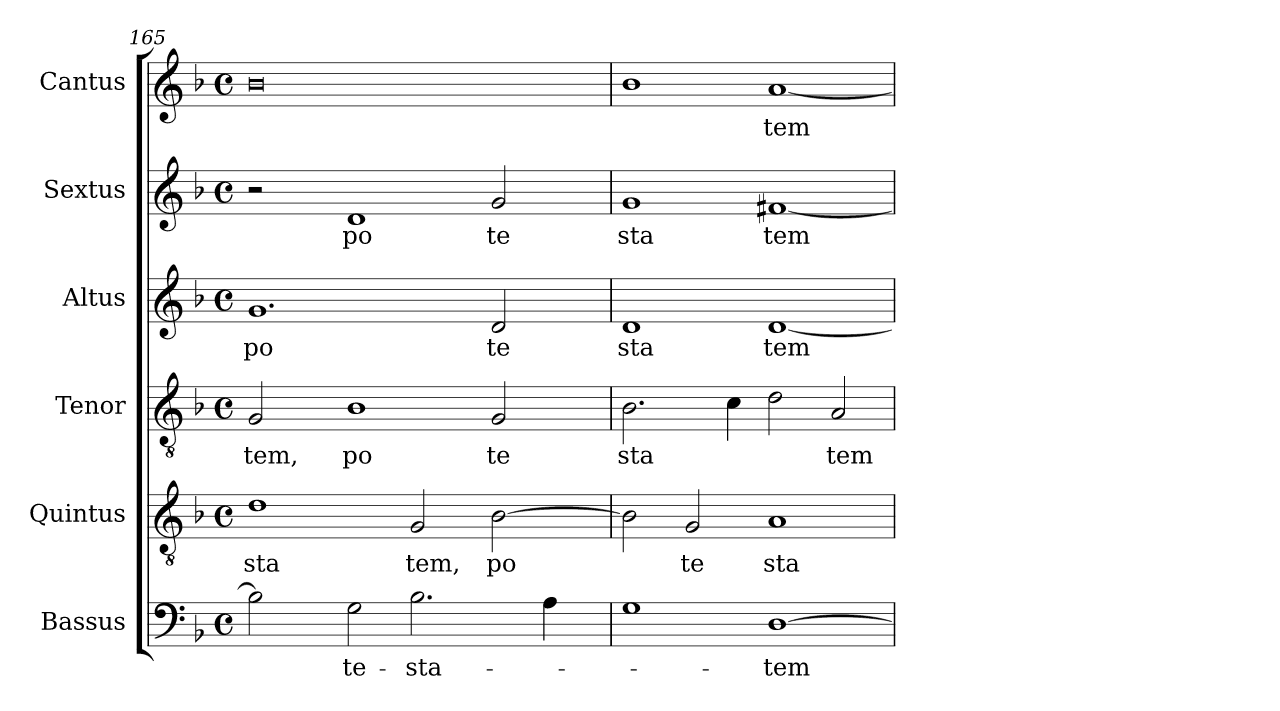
**kern	**text	**kern	**text	**kern	**text	**kern	**text	**kern	**text	**kern	**text
*part6	*part6	*part5	*part5	*part4	*part4	*part3	*part3	*part2	*part2	*part1	*part1
*staff6	*staff6	*staff5	*staff5	*staff4	*staff4	*staff3	*staff3	*staff2	*staff2	*staff1	*staff1
*I"Bassus	*	*I"Quintus	*	*I"Tenor	*	*I"Altus	*	*I"Sextus	*	*I"Cantus	*
*I'Bassus	*	*I'Quintus	*	*I'Tenor	*	*I'Altus	*	*I'Sextus	*	*I'Cantus	*
!!LO:LB:g=z
*clefF4	*	*clefGv2	*	*clefGv2	*	*clefG2	*	*clefG2	*	*clefG2	*
*k[b-]	*	*k[b-]	*	*k[b-]	*	*k[b-]	*	*k[b-]	*	*k[b-]	*
*F:	*	*F:	*	*F:	*	*F:	*	*F:	*	*F:	*
*M4/4	*	*M4/4	*	*M4/4	*	*M4/4	*	*M4/4	*	*M4/4	*
*met(c)	*	*met(c)	*	*met(c)	*	*met(c)	*	*met(c)	*	*met(c)	*
=165	=165	=165	=165	=165	=165	=165	=165	=165	=165	=165	=165
!	!	!	!LO:LY:b:cj	!	!LO:LY:b:cj	!	!LO:LY:b:cj	!	!	!	!
*^	*	*	*	*	*	*	*	*	*	*^	*
2B-\]	32.ryy	.	1d	-sta	2G/	-tem,	1.g	po	2r	.	0b-	4ryy	.
.	1ryy	.	.	.	.	.	.	.	.	.	.	.	.
.	.	.	.	.	.	.	.	.	.	.	.	8...ryy	.
.	.	.	.	.	.	.	.	.	.	.	.	1ryy	.
!	!	!LO:LY:b:cj	!	!	!	!LO:LY:b:cj	!	!	!	!LO:LY:b:cj	!	!	!
2G\	.	te-	.	.	1B-	po	.	.	1d	po	.	.	.
!	!	!LO:LY:b	!	!LO:LY:b:cj	!	!	!	!	!	!	!	!	!
2.B-\	.	-sta-	2G/	tem,	.	.	.	.	.	.	.	.	.
.	2ryy	.	.	.	.	.	.	.	.	.	.	.	.
.	.	.	.	.	.	.	.	.	.	.	.	2ryy	.
!	!	!	!	!LO:LY:b:cj	!	!LO:LY:b:cj	!	!LO:LY:b:cj	!	!LO:LY:b:cj	!	!	!
.	.	.	[>2B-\	po	2G/	te	2d/	te	2g/	te	.	.	.
.	4ryy	.	.	.	.	.	.	.	.	.	.	.	.
4A\	.	.	.	.	.	.	.	.	.	.	.	.	.
.	8ryy	.	.	.	.	.	.	.	.	.	.	.	.
.	16ryy	.	.	.	.	.	.	.	.	.	.	.	.
.	64ryy	.	.	.	.	.	.	.	.	.	.	64ryy	.
=166	=166	=166	=166	=166	=166	=166	=166	=166	=166	=166	=166	=166	=166
!	!	!	!	!	!	!LO:LY:b	!	!LO:LY:b:cj	!	!LO:LY:b:cj	!	!	!
*v	*v	*	*	*	*	*	*	*	*	*	*v	*v	*
1G	.	2B-\]	.	2.B-\	sta	1d	sta	1g	sta	1b-	.
!	!	!	!LO:LY:b:cj	!	!	!	!	!	!	!	!
.	.	2G/	te	.	.	.	.	.	.	.	.
.	.	.	.	4c\	.	.	.	.	.	.	.
!	!LO:LY:b	!	!LO:LY:b:cj	!	!	!	!LO:LY:b	!	!LO:LY:b	!	!LO:LY:b
[>1D	-tem	1A	sta	2d\	.	[<1d	tem	[<1f#X	tem	[<1a	-tem
!	!	!	!	!	!LO:LY:b:cj	!	!	!	!	!	!
.	.	.	.	2A/	tem	.	.	.	.	.	.
=	=	=	=	=	=	=	=	=	=	=	=
*-	*-	*-	*-	*-	*-	*-	*-	*-	*-	*-	*-
